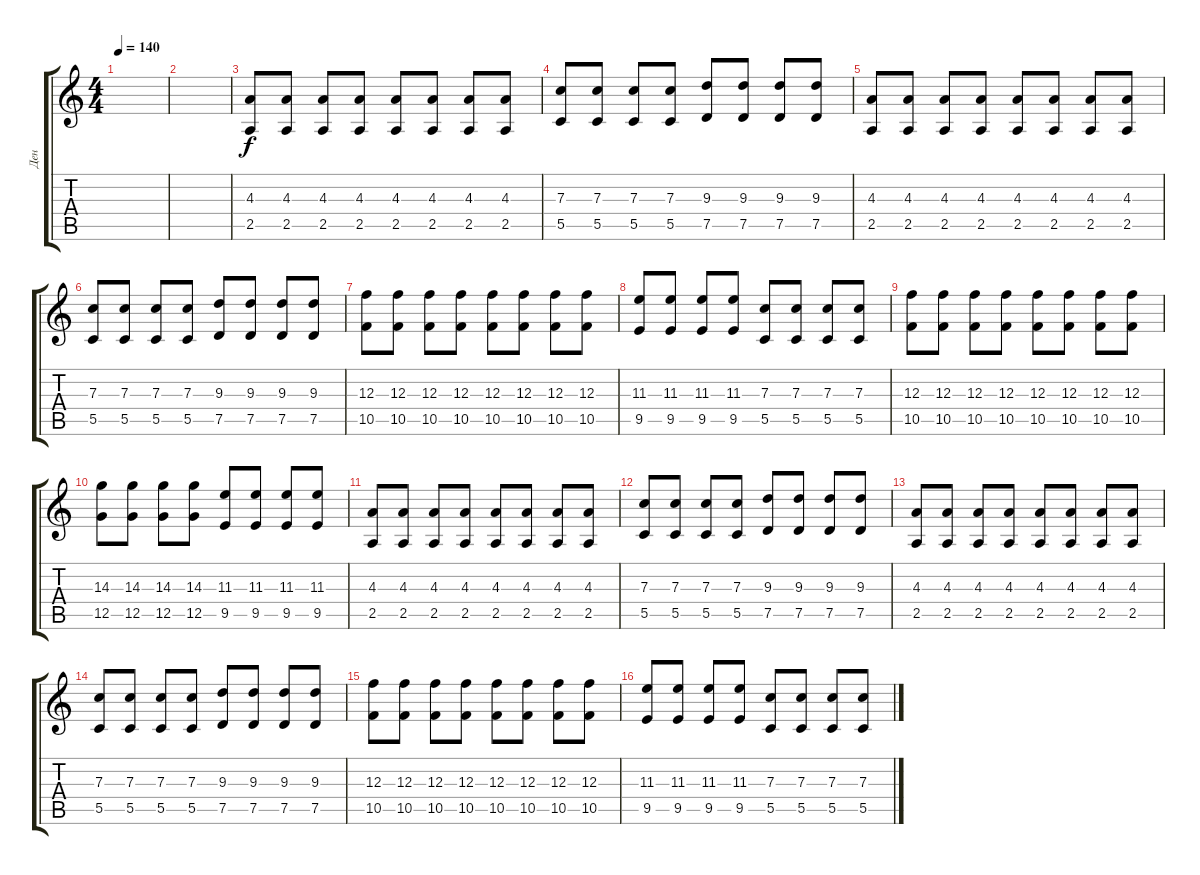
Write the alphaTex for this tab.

\track ("Ден" "Ден") {instrument overdrivenguitar}
\staff {score tabs}
\tuning (D4 A3 F3 C3 G2 C2) {hide}
\ts (4 4)
\tempo 140
\clef g2
\ks c
|
|
(4.3 2.5).8 (4.3 2.5).8 (4.3 2.5).8 (4.3 2.5).8 (4.3 2.5).8 (4.3 2.5).8 (4.3 2.5).8 (4.3 2.5).8 |
(7.3 5.5).8 (7.3 5.5).8 (7.3 5.5).8 (7.3 5.5).8 (9.3 7.5).8 (9.3 7.5).8 (9.3 7.5).8 (9.3 7.5).8 |
(4.3 2.5).8 (4.3 2.5).8 (4.3 2.5).8 (4.3 2.5).8 (4.3 2.5).8 (4.3 2.5).8 (4.3 2.5).8 (4.3 2.5).8 |
(7.3 5.5).8 (7.3 5.5).8 (7.3 5.5).8 (7.3 5.5).8 (9.3 7.5).8 (9.3 7.5).8 (9.3 7.5).8 (9.3 7.5).8 |
(12.3 10.5).8 (12.3 10.5).8 (12.3 10.5).8 (12.3 10.5).8 (12.3 10.5).8 (12.3 10.5).8 (12.3 10.5).8 (12.3 10.5).8 |
(11.3 9.5).8 (11.3 9.5).8 (11.3 9.5).8 (11.3 9.5).8 (7.3 5.5).8 (7.3 5.5).8 (7.3 5.5).8 (7.3 5.5).8 |
(12.3 10.5).8 (12.3 10.5).8 (12.3 10.5).8 (12.3 10.5).8 (12.3 10.5).8 (12.3 10.5).8 (12.3 10.5).8 (12.3 10.5).8 |
(14.3 12.5).8 (14.3 12.5).8 (14.3 12.5).8 (14.3 12.5).8 (11.3 9.5).8 (11.3 9.5).8 (11.3 9.5).8 (11.3 9.5).8 |
(4.3 2.5).8 (4.3 2.5).8 (4.3 2.5).8 (4.3 2.5).8 (4.3 2.5).8 (4.3 2.5).8 (4.3 2.5).8 (4.3 2.5).8 |
(7.3 5.5).8 (7.3 5.5).8 (7.3 5.5).8 (7.3 5.5).8 (9.3 7.5).8 (9.3 7.5).8 (9.3 7.5).8 (9.3 7.5).8 |
(4.3 2.5).8 (4.3 2.5).8 (4.3 2.5).8 (4.3 2.5).8 (4.3 2.5).8 (4.3 2.5).8 (4.3 2.5).8 (4.3 2.5).8 |
(7.3 5.5).8 (7.3 5.5).8 (7.3 5.5).8 (7.3 5.5).8 (9.3 7.5).8 (9.3 7.5).8 (9.3 7.5).8 (9.3 7.5).8 |
(12.3 10.5).8 (12.3 10.5).8 (12.3 10.5).8 (12.3 10.5).8 (12.3 10.5).8 (12.3 10.5).8 (12.3 10.5).8 (12.3 10.5).8 |
(11.3 9.5).8 (11.3 9.5).8 (11.3 9.5).8 (11.3 9.5).8 (7.3 5.5).8 (7.3 5.5).8 (7.3 5.5).8 (7.3 5.5).8
